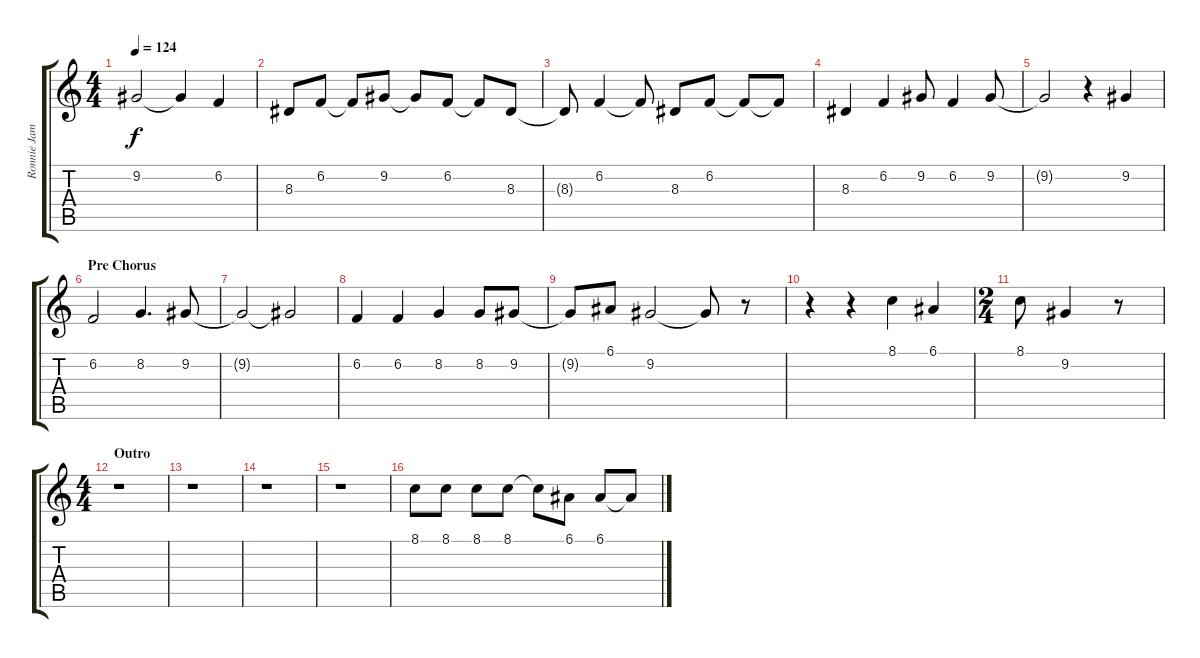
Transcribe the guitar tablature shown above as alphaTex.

\track ("Ronnie James Dio" "Ronnie Jam") {instrument baritonesax}
\staff {score tabs}
\tuning (E4 B3 G3 D3 A2 E2) {hide}
\ts (4 4)
\tempo 124
\clef g2
\ks c
9.2{t}.2{dy f} 9.2{t}.4 6.2.4 |
8.3.8 6.2.8 6.2{t}.8 9.2.8 9.2{t}.8 6.2.8 6.2{t}.8 8.3.8 |
8.3{t}.8 6.2.4 6.2{t}.8 8.3.8 6.2.8 6.2{t}.8 6.2{t}.8 |
8.3.4 6.2.4 9.2.8 6.2.4 9.2.8 |
9.2{t}.2 r.4 9.2.4 |
\section ("" "Pre Chorus")
6.2.2 8.2.4{d} 9.2.8 |
9.2{t}.2 9.2{t}.2 |
6.2.4 6.2.4 8.2.4 8.2.8 9.2.8 |
9.2{t}.8 6.1.8 9.2.2 9.2{t}.8 r.8 |
r.4 r.4 8.1.4 6.1.4 |
\ts (2 4)
8.1.8 9.2.4 r.8 |
\ts (4 4)
\section ("" "Outro")
r.1 |
r.1 |
r.1 |
r.1 |
8.1.8 8.1.8 8.1.8 8.1.8 8.1{t}.8 6.1.8 6.1.8 6.1{t}.8
